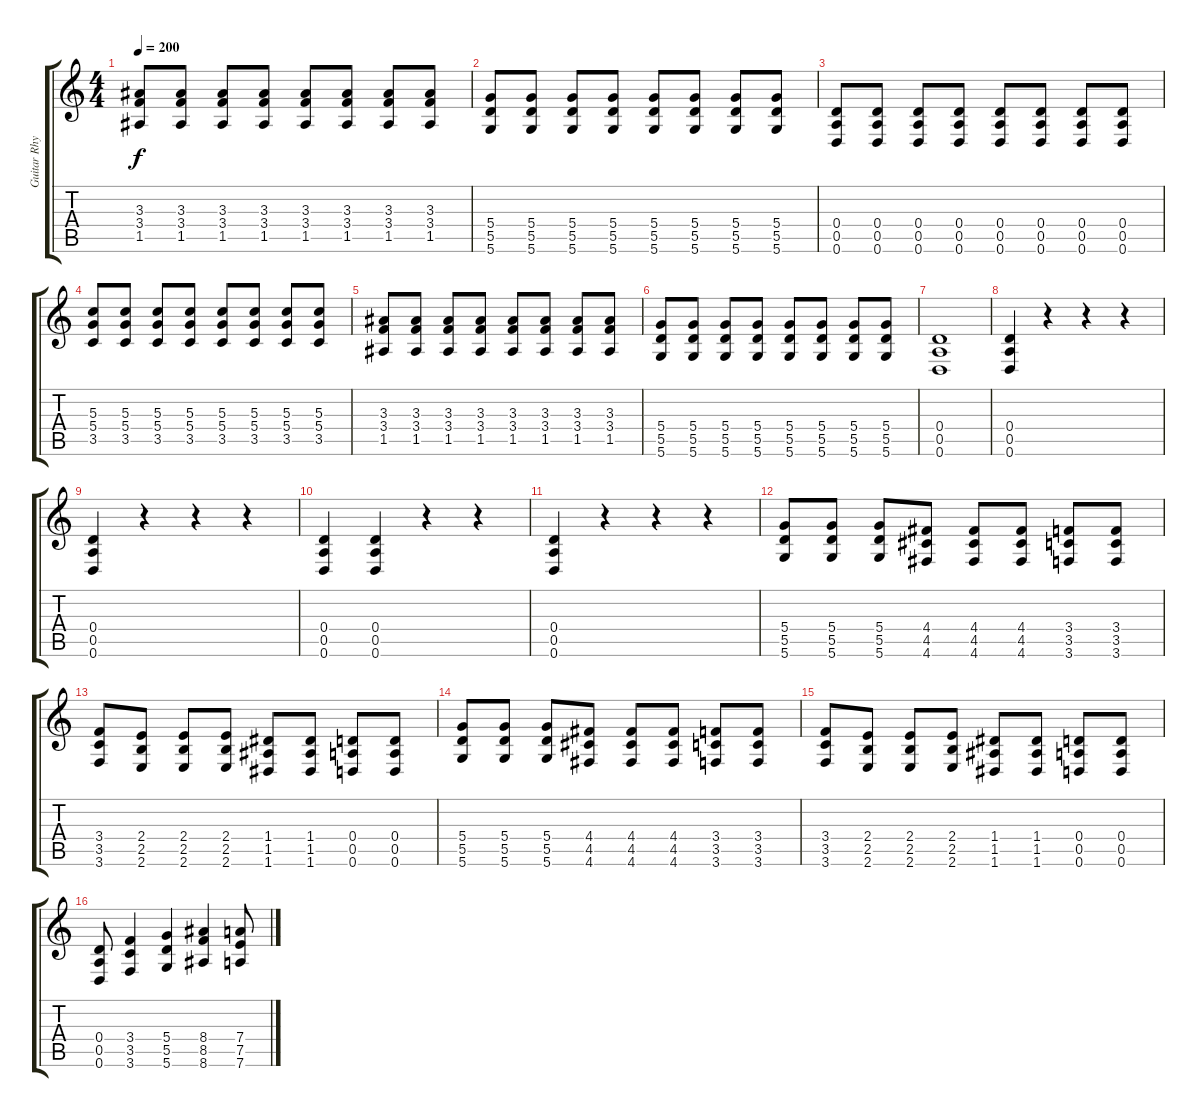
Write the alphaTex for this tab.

\track ("Guitar Rhythm 2" "Guitar Rhy") {instrument overdrivenguitar}
\staff {score tabs}
\tuning (E4 B3 G3 D3 A2 D2) {hide}
\ts (4 4)
\tempo 200
\clef g2
\ks c
(3.3 3.4 1.5).8{dy f} (3.3 3.4 1.5).8 (3.3 3.4 1.5).8 (3.3 3.4 1.5).8 (3.3 3.4 1.5).8 (3.3 3.4 1.5).8 (3.3 3.4 1.5).8 (3.3 3.4 1.5).8 |
(5.4 5.5 5.6).8 (5.4 5.5 5.6).8 (5.4 5.5 5.6).8 (5.4 5.5 5.6).8 (5.4 5.5 5.6).8 (5.4 5.5 5.6).8 (5.4 5.5 5.6).8 (5.4 5.5 5.6).8 |
(0.4 0.5 0.6).8 (0.4 0.5 0.6).8 (0.4 0.5 0.6).8 (0.4 0.5 0.6).8 (0.4 0.5 0.6).8 (0.4 0.5 0.6).8 (0.4 0.5 0.6).8 (0.4 0.5 0.6).8 |
(5.3 5.4 3.5).8 (5.3 5.4 3.5).8 (5.3 5.4 3.5).8 (5.3 5.4 3.5).8 (5.3 5.4 3.5).8 (5.3 5.4 3.5).8 (5.3 5.4 3.5).8 (5.3 5.4 3.5).8 |
(3.3 3.4 1.5).8 (3.3 3.4 1.5).8 (3.3 3.4 1.5).8 (3.3 3.4 1.5).8 (3.3 3.4 1.5).8 (3.3 3.4 1.5).8 (3.3 3.4 1.5).8 (3.3 3.4 1.5).8 |
(5.4 5.5 5.6).8 (5.4 5.5 5.6).8 (5.4 5.5 5.6).8 (5.4 5.5 5.6).8 (5.4 5.5 5.6).8 (5.4 5.5 5.6).8 (5.4 5.5 5.6).8 (5.4 5.5 5.6).8 |
(0.4 0.5 0.6).1 |
(0.4 0.5 0.6).4 r.4 r.4 r.4 |
(0.4 0.5 0.6).4 r.4 r.4 r.4 |
(0.4 0.5 0.6).4 (0.4 0.5 0.6).4 r.4 r.4 |
(0.4 0.5 0.6).4 r.4 r.4 r.4 |
(5.4 5.5 5.6).8 (5.4 5.5 5.6).8 (5.4 5.5 5.6).8 (4.4 4.5 4.6).8 (4.4 4.5 4.6).8 (4.4 4.5 4.6).8 (3.4 3.5 3.6).8 (3.4 3.5 3.6).8 |
(3.4 3.5 3.6).8 (2.4 2.5 2.6).8 (2.4 2.5 2.6).8 (2.4 2.5 2.6).8 (1.4 1.5 1.6).8 (1.4 1.5 1.6).8 (0.4 0.5 0.6).8 (0.4 0.5 0.6).8 |
(5.4 5.5 5.6).8 (5.4 5.5 5.6).8 (5.4 5.5 5.6).8 (4.4 4.5 4.6).8 (4.4 4.5 4.6).8 (4.4 4.5 4.6).8 (3.4 3.5 3.6).8 (3.4 3.5 3.6).8 |
(3.4 3.5 3.6).8 (2.4 2.5 2.6).8 (2.4 2.5 2.6).8 (2.4 2.5 2.6).8 (1.4 1.5 1.6).8 (1.4 1.5 1.6).8 (0.4 0.5 0.6).8 (0.4 0.5 0.6).8 |
(0.4 0.5 0.6).8 (3.4 3.5 3.6).4 (5.4 5.5 5.6).4 (8.4 8.5 8.6).4 (7.4 7.5 7.6).8
